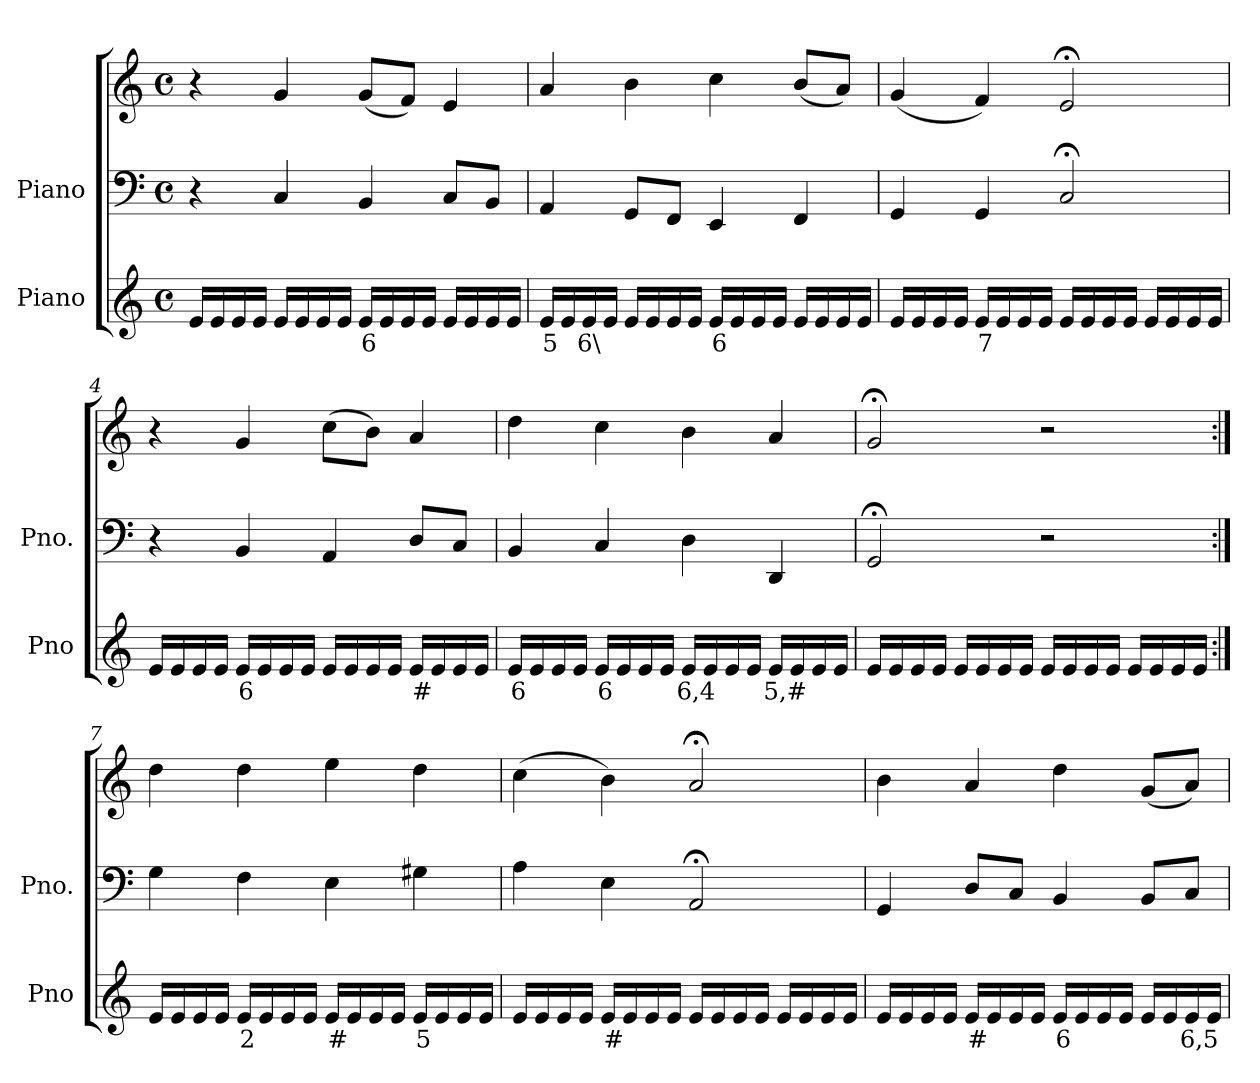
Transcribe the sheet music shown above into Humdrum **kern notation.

**kern	**text	**kern	**kern
*part2	*part2	*part1	*part1
*staff3	*staff3	*staff2	*staff1
*I"Piano	*	*I"Piano	*
*I'Pno	*	*I'Pno.	*
*clefG2	*	*clefF4	*clefG2
*k[]	*	*k[]	*k[]
*M4/4	*	*M4/4	*M4/4
*met(c)	*	*met(c)	*met(c)
=1	=1	=1	=1
16e/LL	.	4r	4r
16e/	.	.	.
16e/	.	.	.
16e/JJ	.	.	.
16e/LL	.	4C/	4g/
16e/	.	.	.
16e/	.	.	.
16e/JJ	.	.	.
!	!LO:LY:b	!	!
16e/LL	6	4BB/	(<8g/L
16e/	.	.	.
16e/	.	.	8f/J)
16e/JJ	.	.	.
16e/LL	.	8C/L	4e/
16e/	.	.	.
!	!LO:LY:b	!	!
16e/	_	8BB/J	.
16e/JJ	.	.	.
=2	=2	=2	=2
!	!LO:LY:b	!	!
16e/LL	5	4AA/	4a/
16e/	.	.	.
!	!LO:LY:b	!	!
16e/	6\	.	.
16e/JJ	.	.	.
16e/LL	.	8GG/L	4b\
16e/	.	.	.
!	!LO:LY:b	!	!
16e/	_	8FF/J	.
16e/JJ	.	.	.
!	!LO:LY:b	!	!
16e/LL	6	4EE/	4cc\
16e/	.	.	.
16e/	.	.	.
16e/JJ	.	.	.
16e/LL	.	4FF/	(<8b/L
16e/	.	.	.
16e/	.	.	8a/J)
16e/JJ	.	.	.
=3	=3	=3	=3
16e/LL	.	4GG/	(<4g/
16e/	.	.	.
16e/	.	.	.
16e/JJ	.	.	.
!	!LO:LY:b	!	!
16e/LL	7	4GG/	4f/)
16e/	.	.	.
16e/	.	.	.
16e/JJ	.	.	.
16e/LL	.	2C;</	2e;</
16e/	.	.	.
16e/	.	.	.
16e/JJ	.	.	.
16e/LL	.	.	.
16e/	.	.	.
16e/	.	.	.
16e/JJ	.	.	.
=4	=4	=4	=4
16e/LL	.	4r	4r
16e/	.	.	.
16e/	.	.	.
16e/JJ	.	.	.
!	!LO:LY:b	!	!
16e/LL	6	4BB/	4g/
16e/	.	.	.
16e/	.	.	.
16e/JJ	.	.	.
16e/LL	.	4AA/	(>8cc\L
16e/	.	.	.
16e/	.	.	8b\J)
16e/JJ	.	.	.
!	!LO:LY:b	!	!
16e/LL	#	8D/L	4a/
16e/	.	.	.
!	!LO:LY:b	!	!
16e/	_	8C/J	.
16e/JJ	.	.	.
=5	=5	=5	=5
!	!LO:LY:b	!	!
16e/LL	6	4BB/	4dd\
16e/	.	.	.
16e/	.	.	.
16e/JJ	.	.	.
!	!LO:LY:b	!	!
16e/LL	6	4C/	4cc\
16e/	.	.	.
16e/	.	.	.
16e/JJ	.	.	.
!	!LO:LY:b	!	!
16e/LL	6,4	4D\	4b\
16e/	.	.	.
16e/	.	.	.
16e/JJ	.	.	.
!	!LO:LY:b	!	!
16e/LL	5,#	4DD/	4a/
16e/	.	.	.
16e/	.	.	.
16e/JJ	.	.	.
=6	=6	=6	=6
16e/LL	.	2GG;</	2g;</
16e/	.	.	.
16e/	.	.	.
16e/JJ	.	.	.
16e/LL	.	.	.
16e/	.	.	.
16e/	.	.	.
16e/JJ	.	.	.
16e/LL	.	2r	2r
16e/	.	.	.
16e/	.	.	.
16e/JJ	.	.	.
16e/LL	.	.	.
16e/	.	.	.
16e/	.	.	.
16e/JJ	.	.	.
=7:|!	=7:|!	=7:|!	=7:|!
16e/LL	.	4G\	4dd\
16e/	.	.	.
16e/	.	.	.
16e/JJ	.	.	.
!	!LO:LY:b	!	!
16e/LL	2	4F\	4dd\
16e/	.	.	.
16e/	.	.	.
16e/JJ	.	.	.
!	!LO:LY:b	!	!
16e/LL	#	4E\	4ee\
16e/	.	.	.
16e/	.	.	.
16e/JJ	.	.	.
!	!LO:LY:b	!	!
16e/LL	5	4G#X\	4dd\
16e/	.	.	.
16e/	.	.	.
16e/JJ	.	.	.
=8	=8	=8	=8
16e/LL	.	4A\	(>4cc\
16e/	.	.	.
16e/	.	.	.
16e/JJ	.	.	.
!	!LO:LY:b	!	!
16e/LL	#	4E\	4b\)
16e/	.	.	.
16e/	.	.	.
16e/JJ	.	.	.
16e/LL	.	2AA;</	2a;</
16e/	.	.	.
16e/	.	.	.
16e/JJ	.	.	.
16e/LL	.	.	.
16e/	.	.	.
16e/	.	.	.
16e/JJ	.	.	.
=9	=9	=9	=9
16e/LL	.	4GG/	4b\
16e/	.	.	.
16e/	.	.	.
16e/JJ	.	.	.
!	!LO:LY:b	!	!
16e/LL	#	8D/L	4a/
16e/	.	.	.
!	!LO:LY:b	!	!
16e/	_	8C/J	.
16e/JJ	.	.	.
!	!LO:LY:b	!	!
16e/LL	6	4BB/	4dd\
16e/	.	.	.
16e/	.	.	.
16e/JJ	.	.	.
16e/LL	.	8BB/L	(<8g/L
16e/	.	.	.
!	!LO:LY:b	!	!
16e/	6,5	8C/J	8a/J)
16e/JJ	.	.	.
=	=	=	=
*-	*-	*-	*-
